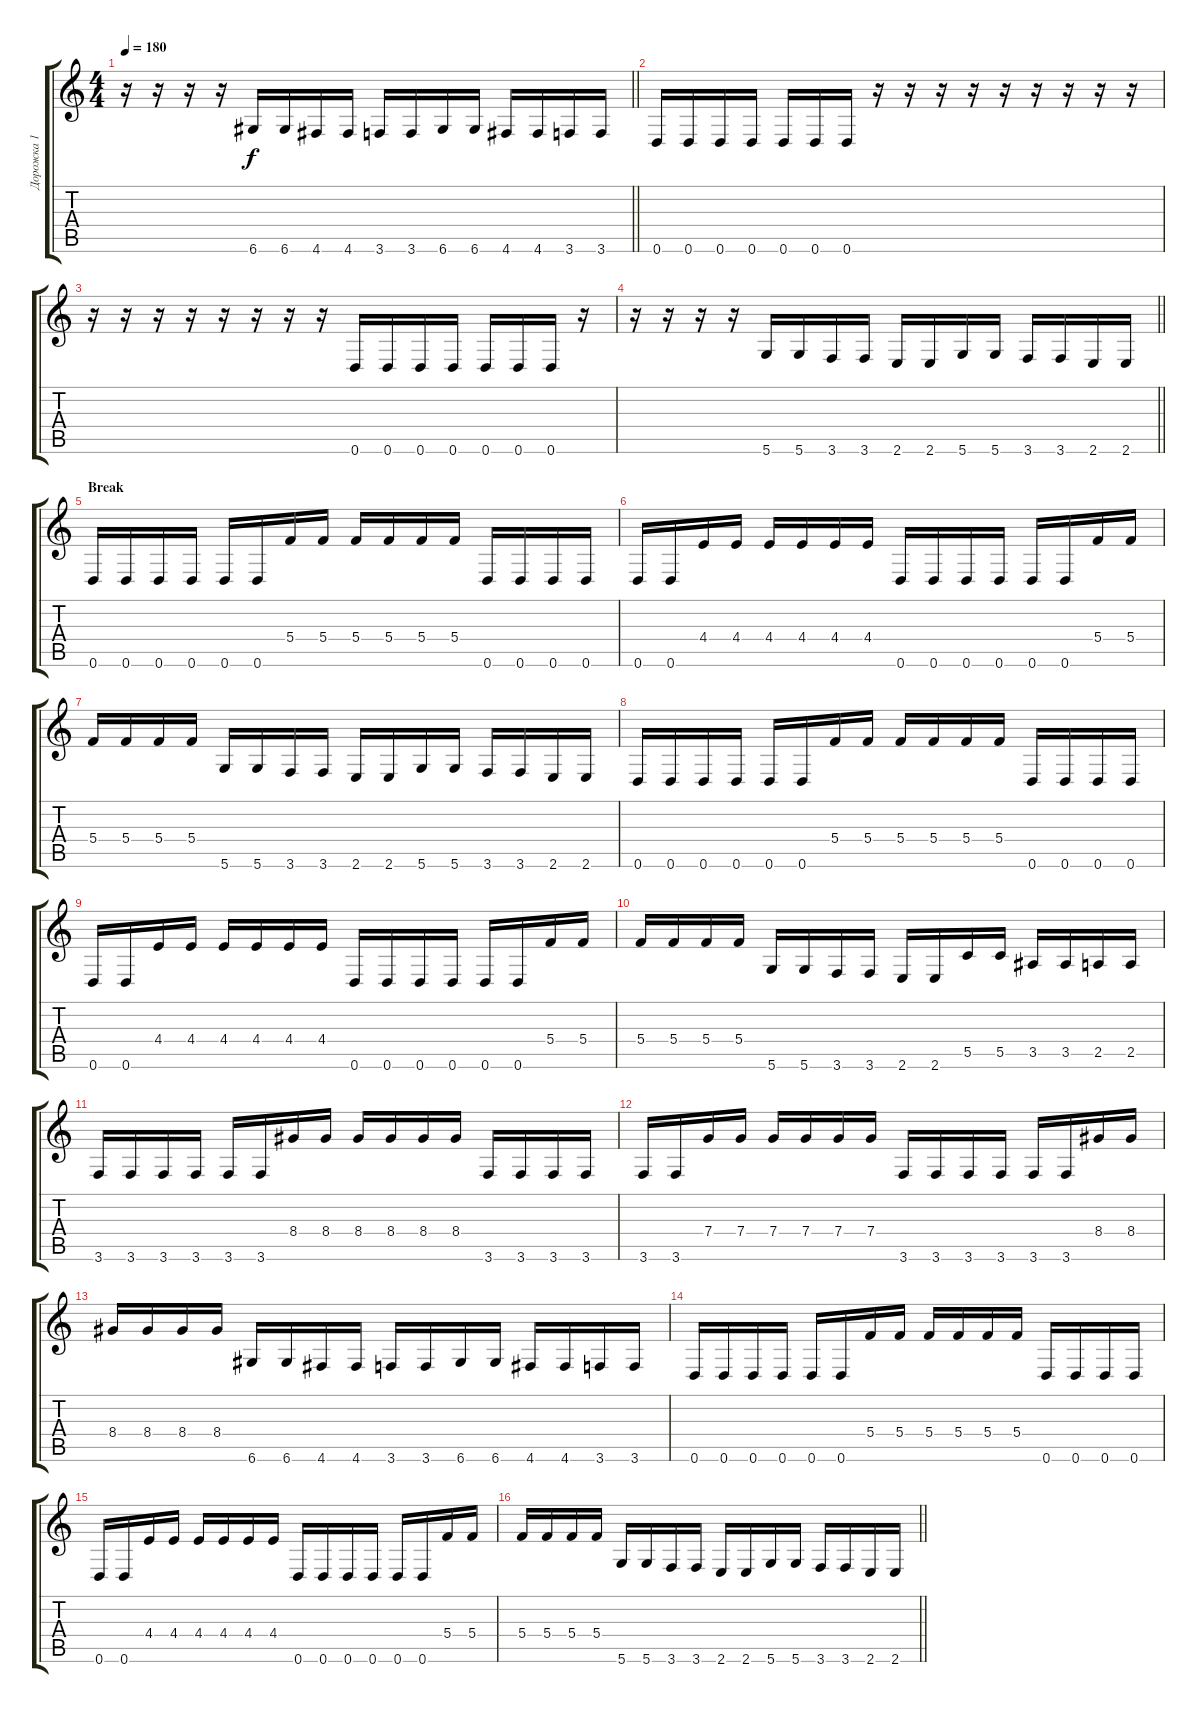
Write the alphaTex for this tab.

\track ("Дорожка 1" "Дорожка 1") {instrument distortionguitar}
\staff {score tabs}
\tuning (D4 A3 F3 C3 G2 D2) {hide}
\ts (4 4)
\tempo 180
\clef g2
\barLineRight lightlight
\ks c
r.16{dy f} r.16 r.16 r.16 6.6.16 6.6.16 4.6.16 4.6.16 3.6.16 3.6.16 6.6.16 6.6.16 4.6.16 4.6.16 3.6.16 3.6.16 |
0.6.16 0.6.16 0.6.16 0.6.16 0.6.16 0.6.16 0.6.16 r.16 r.16 r.16 r.16 r.16 r.16 r.16 r.16 r.16 |
r.16 r.16 r.16 r.16 r.16 r.16 r.16 r.16 0.6.16 0.6.16 0.6.16 0.6.16 0.6.16 0.6.16 0.6.16 r.16 |
\barLineRight lightlight
r.16 r.16 r.16 r.16 5.6.16 5.6.16 3.6.16 3.6.16 2.6.16 2.6.16 5.6.16 5.6.16 3.6.16 3.6.16 2.6.16 2.6.16 |
\section ("" "Break")
0.6.16 0.6.16 0.6.16 0.6.16 0.6.16 0.6.16 5.4.16 5.4.16 5.4.16 5.4.16 5.4.16 5.4.16 0.6.16 0.6.16 0.6.16 0.6.16 |
0.6.16 0.6.16 4.4.16 4.4.16 4.4.16 4.4.16 4.4.16 4.4.16 0.6.16 0.6.16 0.6.16 0.6.16 0.6.16 0.6.16 5.4.16 5.4.16 |
5.4.16 5.4.16 5.4.16 5.4.16 5.6.16 5.6.16 3.6.16 3.6.16 2.6.16 2.6.16 5.6.16 5.6.16 3.6.16 3.6.16 2.6.16 2.6.16 |
0.6.16 0.6.16 0.6.16 0.6.16 0.6.16 0.6.16 5.4.16 5.4.16 5.4.16 5.4.16 5.4.16 5.4.16 0.6.16 0.6.16 0.6.16 0.6.16 |
0.6.16 0.6.16 4.4.16 4.4.16 4.4.16 4.4.16 4.4.16 4.4.16 0.6.16 0.6.16 0.6.16 0.6.16 0.6.16 0.6.16 5.4.16 5.4.16 |
5.4.16 5.4.16 5.4.16 5.4.16 5.6.16 5.6.16 3.6.16 3.6.16 2.6.16 2.6.16 5.5.16 5.5.16 3.5.16 3.5.16 2.5.16 2.5.16 |
3.6.16 3.6.16 3.6.16 3.6.16 3.6.16 3.6.16 8.4.16 8.4.16 8.4.16 8.4.16 8.4.16 8.4.16 3.6.16 3.6.16 3.6.16 3.6.16 |
3.6.16 3.6.16 7.4.16 7.4.16 7.4.16 7.4.16 7.4.16 7.4.16 3.6.16 3.6.16 3.6.16 3.6.16 3.6.16 3.6.16 8.4.16 8.4.16 |
8.4.16 8.4.16 8.4.16 8.4.16 6.6.16 6.6.16 4.6.16 4.6.16 3.6.16 3.6.16 6.6.16 6.6.16 4.6.16 4.6.16 3.6.16 3.6.16 |
0.6.16 0.6.16 0.6.16 0.6.16 0.6.16 0.6.16 5.4.16 5.4.16 5.4.16 5.4.16 5.4.16 5.4.16 0.6.16 0.6.16 0.6.16 0.6.16 |
0.6.16 0.6.16 4.4.16 4.4.16 4.4.16 4.4.16 4.4.16 4.4.16 0.6.16 0.6.16 0.6.16 0.6.16 0.6.16 0.6.16 5.4.16 5.4.16 |
\barLineRight lightlight
5.4.16 5.4.16 5.4.16 5.4.16 5.6.16 5.6.16 3.6.16 3.6.16 2.6.16 2.6.16 5.6.16 5.6.16 3.6.16 3.6.16 2.6.16 2.6.16
